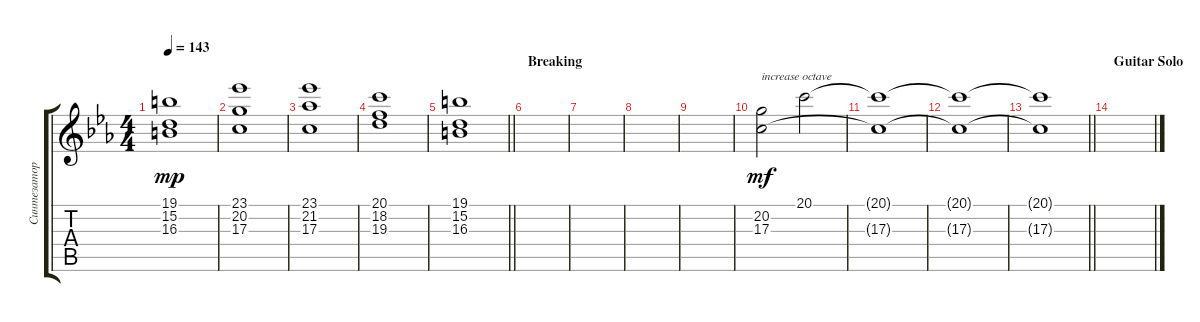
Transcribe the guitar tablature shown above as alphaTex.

\track ("Синтезатор 2" "Синтезатор") {instrument pad2warm}
\staff {score tabs}
\tuning (E4 B3 G3 D3 A2 E2) {hide}
\ts (4 4)
\tempo 143
\clef g2
\ks cminor
(19.1 15.2 16.3).1{dy mp} |
(23.1 20.2 17.3).1 |
(23.1 21.2 17.3).1 |
(20.1 18.2 19.3).1 |
\barLineRight lightlight
(19.1 15.2 16.3).1 |
\section ("" "Breaking")
|
|
|
|
(20.2 17.3).2{txt "increase octave " dy mf} 20.1.2 |
(20.1{t} 17.3{t}).1 |
(20.1{t} 17.3{t}).1 |
\barLineRight lightlight
(20.1{t} 17.3{t}).1 |
\section ("" "Guitar Solo")
